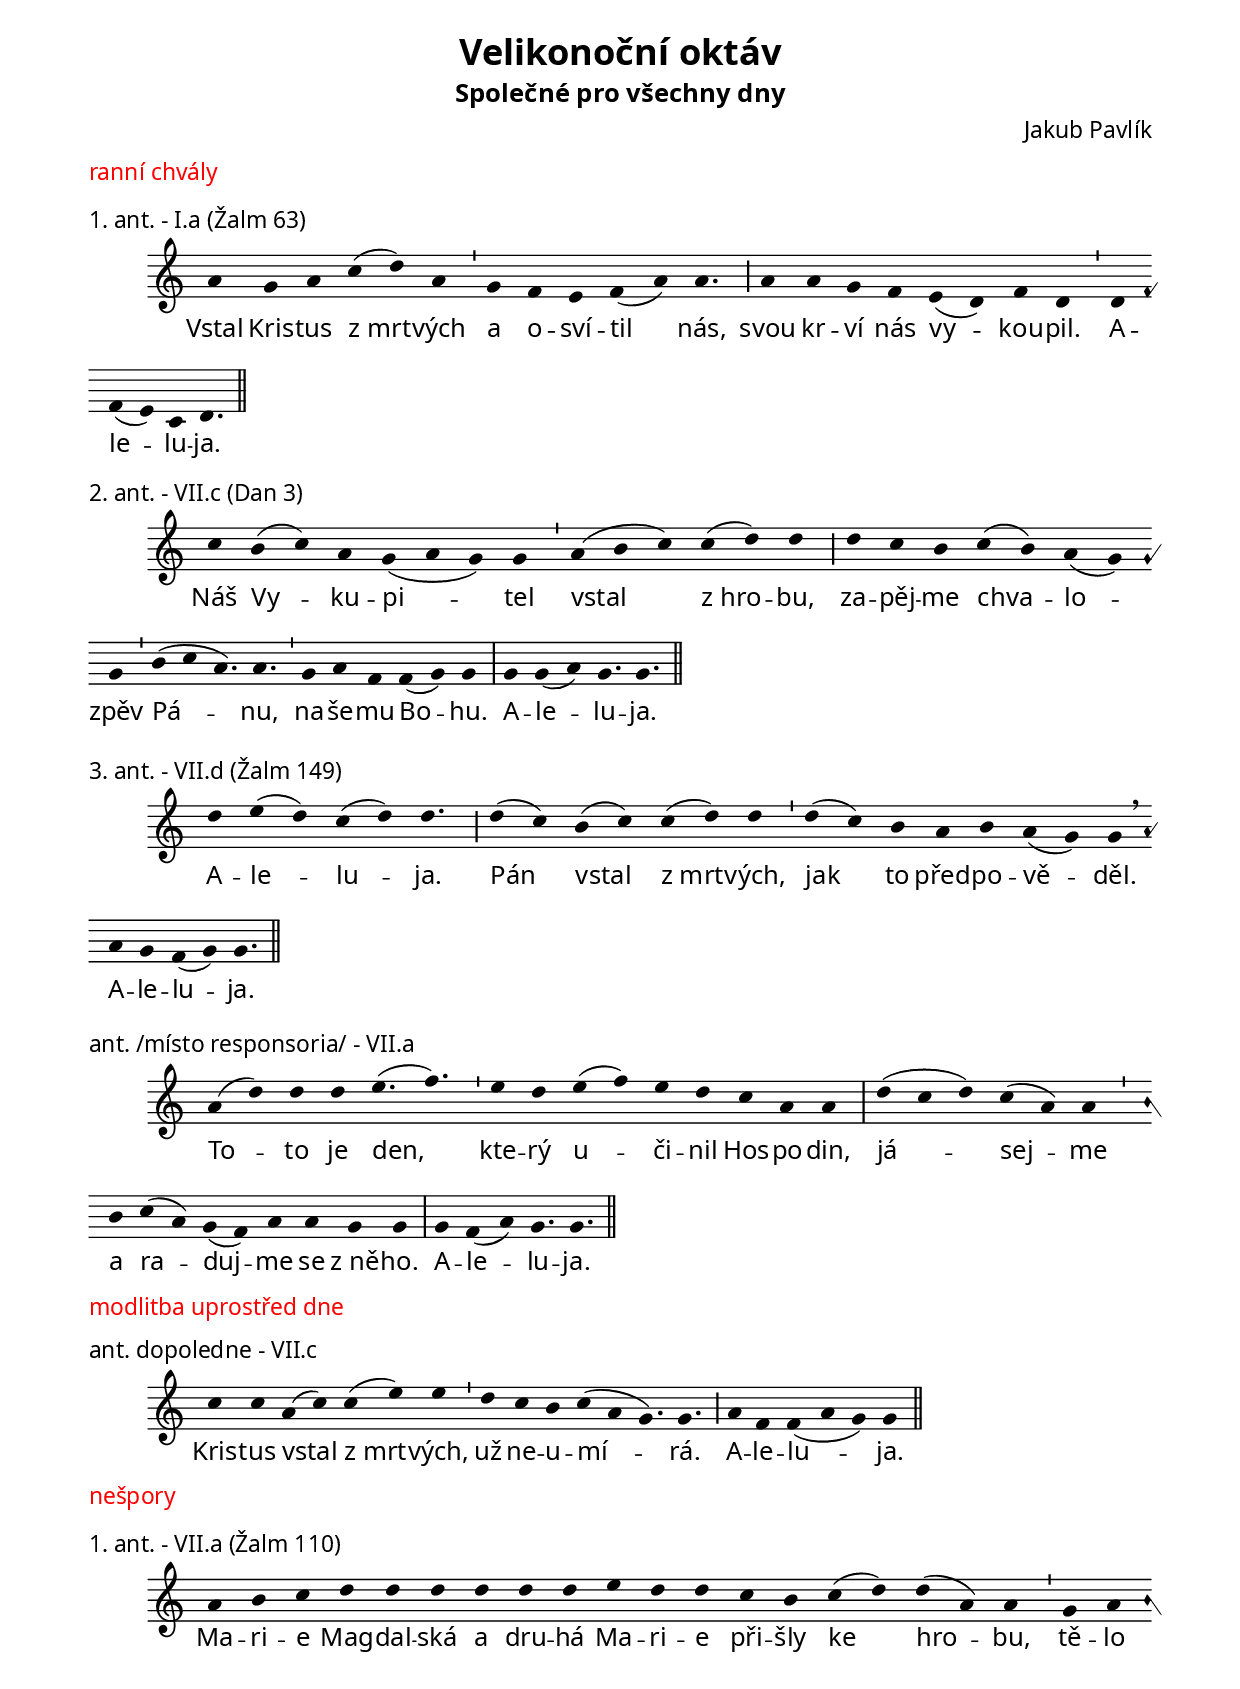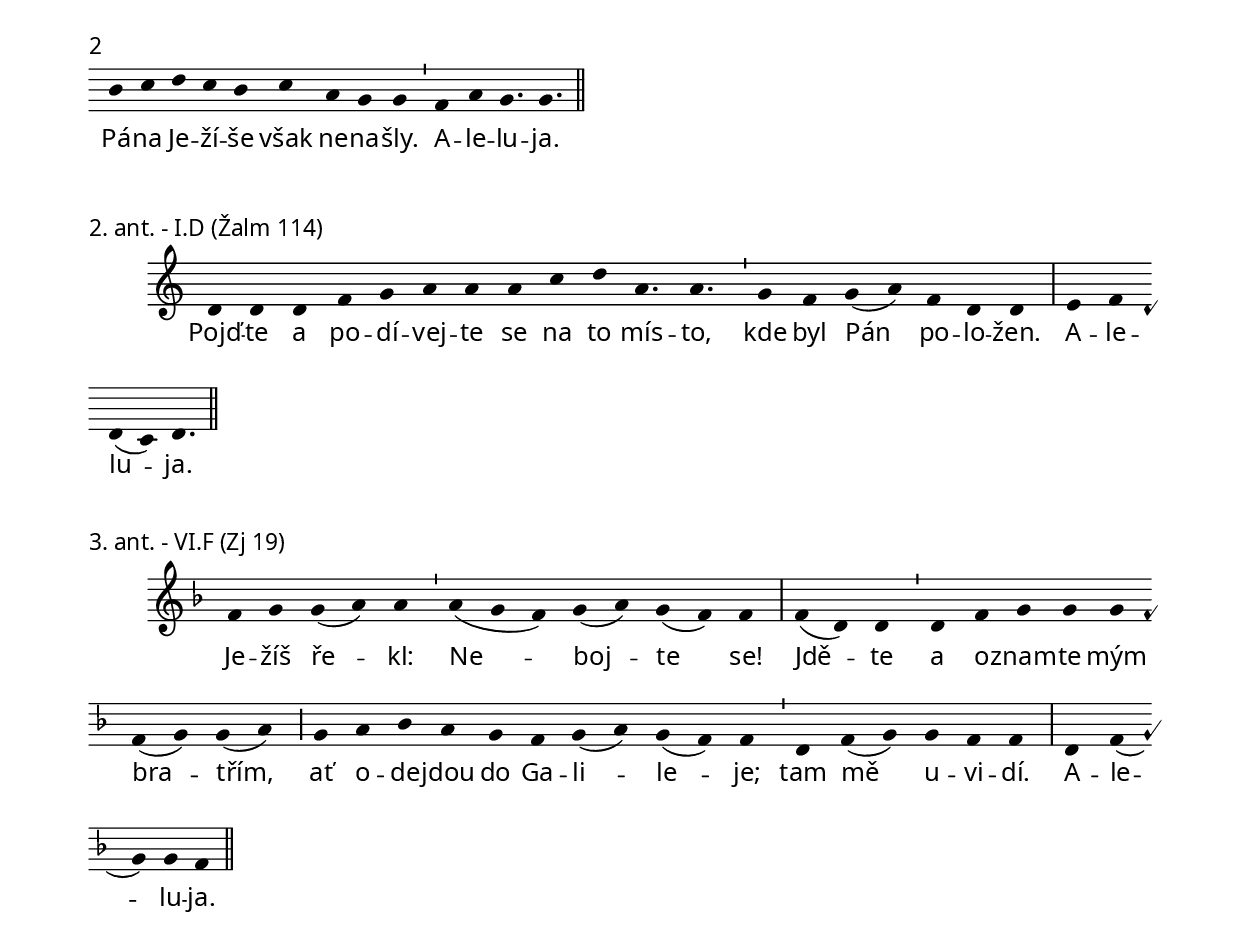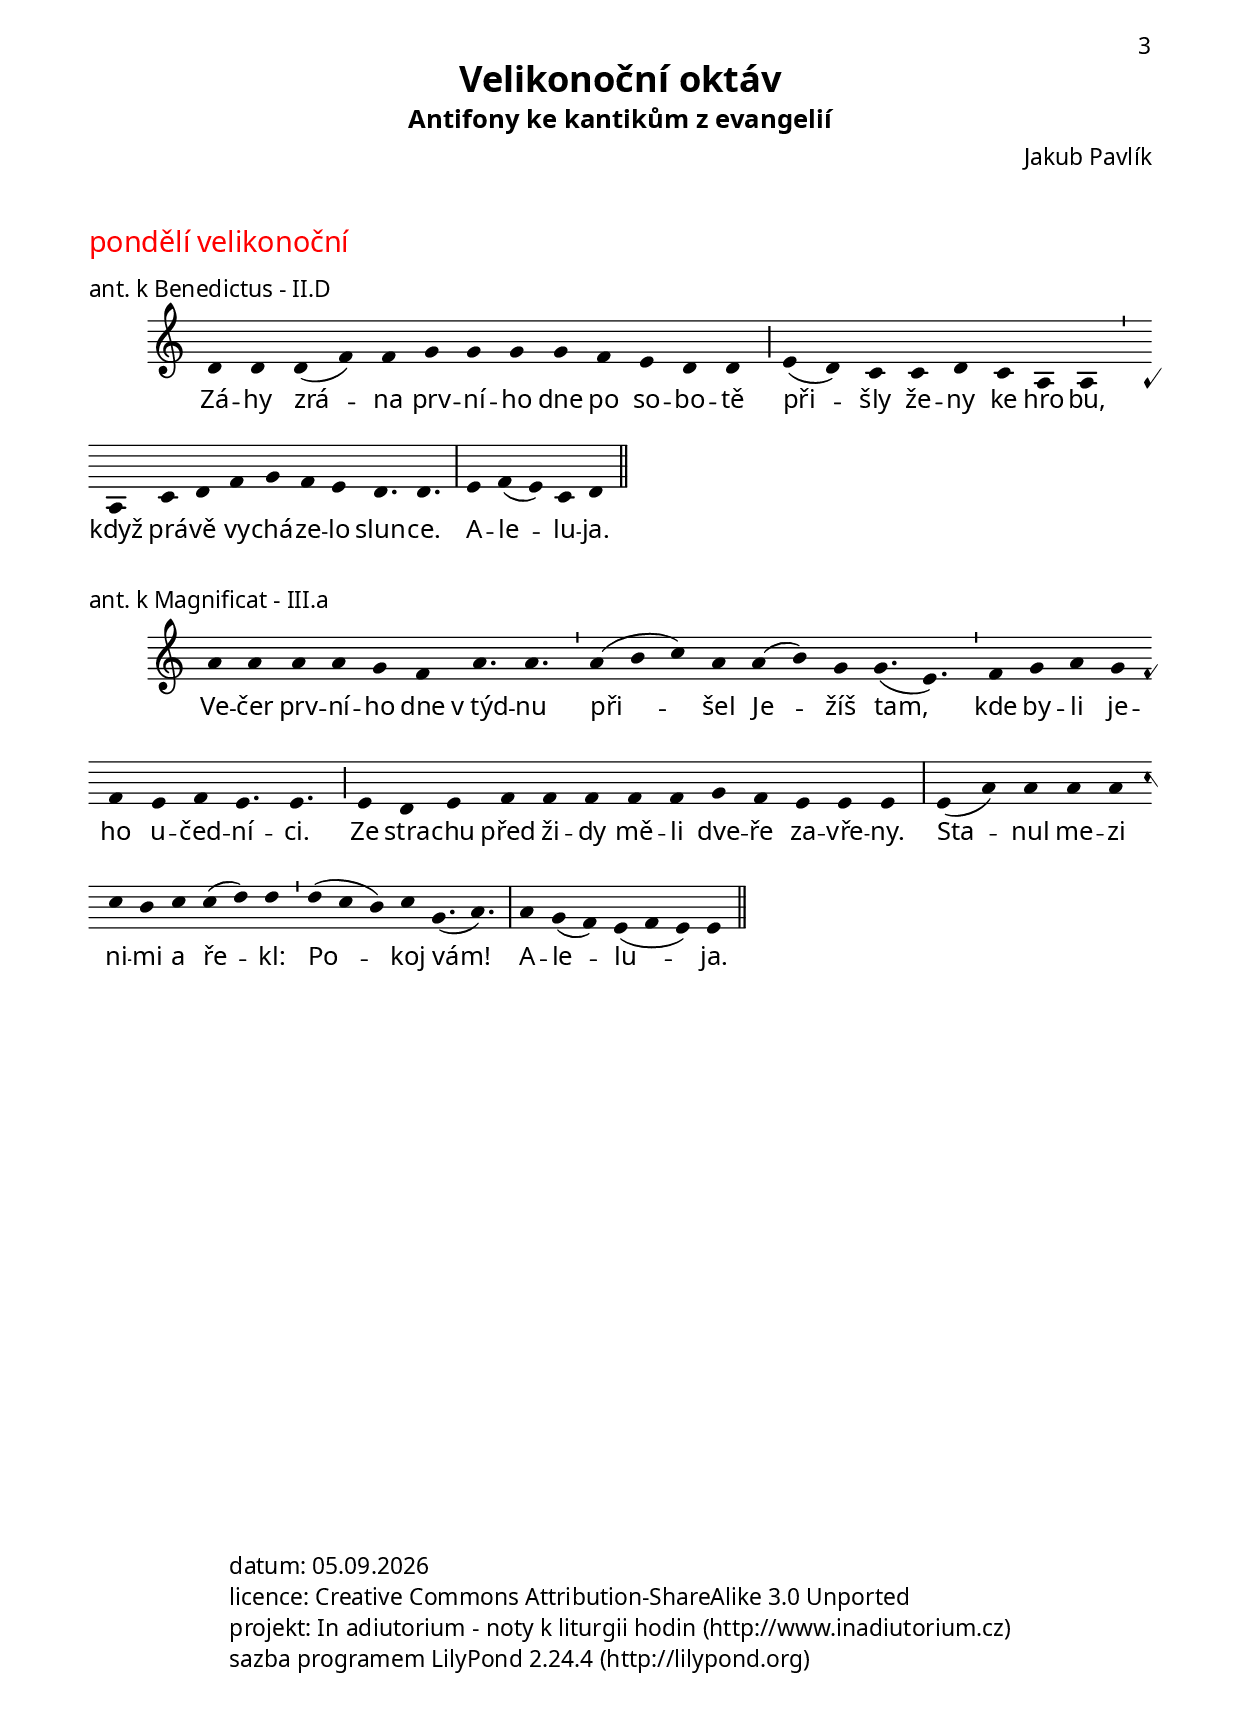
\version "2.12.3"

\header {
  title = "Velikonoční oktáv"
  composer = "Jakub Pavlík"
}

\include "spolecne.ly"

\bookpart {
  \header {
   subtitle = "Společné pro všechny dny" 
  }

\markup {\nadpisHodinka {"ranní chvály"}}

\score {
  \relative c'' {
    \choralniRezim
    a4 g a c( d) a \barMin g f e f( a) a4. \barMaior
    a4 a g f e( d) f d \barMin
    d4 f( e) c d4. \barFinalis
  }
  \addlyrics {
    Vstal Kris -- tus z_mrt -- vých a o -- sví -- til nás,
    svou kr -- ví nás vy -- kou -- pil.
    A -- le -- lu -- ja.
  }
  \header {
    quid = "1. ant."
    modus = "I"
    differentia = "a" 
    psalmus = "Žalm 63"
    piece = \markup {\sestavTitulek}
  }
}

\score {
  \relative c'' {
    \choralniRezim
    c4 b( c) a g( a g) g \barMin a( b c) c( d) d \barMaior
    d c b c( b) a( g) g \barMin
    b( c a4.) a \barMin g4 a f f( g) g \barMax
    g g( a) g4. g \barFinalis
  }
  \addlyrics {
    Náš Vy -- ku -- pi -- tel vstal z_hro -- bu, 
    za -- pěj -- me chva -- lo -- zpěv
    Pá -- nu, na -- še -- mu Bo -- hu.
    A -- le -- lu -- ja.
  }
  \header {
    quid = "2. ant."
    modus = "VII"
    differentia = "c" 
    psalmus = "Dan 3"
    piece = \markup {\sestavTitulek}
  }
}

\score {
  \relative c'' {
    \choralniRezim
    d4 e( d) c( d) d4. \barMaior
    d4( c) b( c) c( d) d \barMin 
    d( c) b a b a( g) g \breathe
    a4 g f( g) g4. \bar "||"
  }
  \addlyrics {
    A -- le -- lu -- ja. Pán vstal z_mrt -- vých, 
    jak to před -- po -- vě -- děl.
    A -- le -- lu -- ja.
  }
  \header {
    quid = "3. ant."
    modus = "VII"
    differentia = "d" 
    psalmus = "Žalm 149"
    piece = \markup {\sestavTitulek}
  }
}

\score {
  \relative c'' {
    \choralniRezim
    a4( d) d d e4.( f) \barMin
    e4 d e( f) e d c a a \barMax
    d( c d ) c( a) a \barMin
    b c( a) g( f) a a g g \barMax
    g f( a) g4. g \barFinalis
  }
  \addlyrics {
    To -- to je den,
    kte -- rý u -- či -- nil Hos -- po -- din,
    já -- sej -- me 
    a ra -- duj -- me se z_ně -- ho.
    A -- le -- lu -- ja.
  }
  \header {
    quid = "ant. /místo responsoria/"
    modus = "VII"
    differentia = "a" 
    psalmus = ""
    id = "paschoctant"
    fons = "Z materiálu pro kompletář."
    piece = \markup {\sestavTitulekBezZalmu}
  }
}

\markup {\nadpisHodinka {"modlitba uprostřed dne"}}

\score {
  \relative c'' {
    \choralniRezim
    c4 c a( c) c( e) e \barMin
    d c b c( a g4.) g \barMaior
    a4 f f( a g) g \barFinalis
  }
  \addlyrics {
    Kris -- tus vstal z_mrt -- vých, už ne -- u -- mí -- rá. 
    A -- le -- lu -- ja.
  }
  \header {
    quid = "ant. dopoledne"
    modus = "VII"
    differentia = "c" 
    psalmus = ""
    piece = \markup {\sestavTitulek}
  }
}

\score {
  \relative c' {
    \choralniRezim
    
  }
  \addlyrics {
    Byl vy -- dán na smrt pro na -- še hří -- chy,
    a vstal z_mrt -- vých
    pro na -- še o -- spra -- ve -- dl -- ně -- ní.
    A -- le -- lu -- ja.
  }
  \header {
    quid = "ant. v poledne"
    modus = ""
    differentia = "" 
    psalmus = ""
    piece = \markup {\sestavTitulek}
  }
}

\score {
  \relative c' {
    \choralniRezim
    
  }
  \addlyrics {
    Když jste s_Kris -- tem by -- li vzkří -- še -- ni,
    u -- si -- luj -- te o to,
    co po -- chá -- zí shů -- ry.
    A -- le -- lu -- ja.
  }
  \header {
    quid = "ant. odpoledne"
    modus = ""
    differentia = "" 
    psalmus = ""
    piece = \markup {\sestavTitulek}
  }
}

\markup {\nadpisHodinka {"nešpory"}}

\score {
  \relative c'' {
    \choralniRezim
    a4 b c d d d d d d e d d c b c( d) d( a) a \barMin 
    g4 a b c d c b c a g g  \barMin
    f a g4. g \barFinalis
  }
  \addlyrics {
    Ma -- ri -- e Mag -- dal -- ská a dru -- há Ma -- ri -- e
    při -- šly ke hro -- bu, tě -- lo Pá -- na Je -- ží -- še však ne -- na -- šly.
    A -- le -- lu -- ja.
  }
  \header {
    quid = "1. ant."
    modus = "VII"
    differentia = "a" 
    psalmus = "Žalm 110"
    piece = \markup {\sestavTitulek}
  }
}

\score {
  \relative c' {
    \choralniRezim
    d4 d d f g a a a c d a4. a \barMin
    g4 f g( a) f d d \barMax
    e4 f d( c) d4. \barFinalis
  }
  \addlyrics {
    Pojď -- te a po -- dí -- vej -- te se na to mís -- to, 
    kde byl Pán po -- lo -- žen.
    A -- le -- lu -- ja.
  }
  \header {
    quid = "2. ant."
    modus = "I"
    differentia = "D" 
    psalmus = "Žalm 114"
    piece = \markup {\sestavTitulek}
  }
}

\score {
  \relative c' {
    \choralniRezim
    \key f \major
    f4 g g( a) a \barMin a( g f) g( a) g( f) f \barMax
    f( d) d \barMin d f g g g f( g) g( a) \barMaior
    g a bes a g f g( a) g( f) f \barMin
    d f( g) g f f \barMax
    d f( g) g f \bar "||"
  }
  \addlyrics {
    Je -- žíš ře -- kl: Ne -- boj -- te se! 
    Jdě -- te a o -- znam -- te mým bra -- třím,
    ať o -- de -- jdou do Ga -- li -- le -- je;
    tam mě u -- vi -- dí.
    A -- le -- lu -- ja.
  }
  \header {
    quid = "3. ant."
    modus = "VI"
    differentia = "F" 
    psalmus = "Zj 19"
    piece = \markup {\sestavTitulek}
  }
}
}

\bookpart {
  \header {
    subtitle = "Antifony ke kantikům z evangelií" 
  }
 
  \markup\nadpisDen {pondělí velikonoční}
 
  \score {
    \relative c' {
      \choralniRezim
      d4 d d( f) f g g g g f e d d \barMaior
      e( d) c c d c a a \barMin
      a c d f g f e d4. d \barMax
      e4 f( e) c d \barFinalis
    }
    \addlyrics {
      Zá -- hy zrá -- na prv -- ní -- ho dne po so -- bo -- tě
      při -- šly že -- ny ke hro -- bu,
      když prá -- vě vy -- chá -- ze -- lo slun -- ce.
      A -- le -- lu -- ja.
    }
    \header {
      quid = "ant. k Benedictus"
      modus = "II"
      differentia = "D" 
      psalmus = ""
      id = ""
      piece = \markup {\sestavTitulekBezZalmu}
    }
  }
  
  \score {
    \relative c'' {
      \choralniRezim
      a4 a a a g f a4. a \barMin
      a4( b c) a a( b) g g4.( e) \barMin
      f4 g a g f e f e4. e \barMaior
      e4 d e f f f f f g f e e e \barMax
      
      e( a) a a a c b c c( d) d \barMin
      d( c b) c g4.( a) \barMax
      
      a4 g( f) e( f e) e \barFinalis
    }
    \addlyrics {
      Ve -- čer prv -- ní -- ho dne v_týd -- nu
      při -- šel Je -- žíš tam,
      kde by -- li je -- ho u -- čed -- ní -- ci.
      Ze stra -- chu před ži -- dy mě -- li dve -- ře za -- vře -- ny.
      
      Sta -- nul me -- zi ni -- mi a ře -- kl:
      Po -- koj vám!
      
      A -- le -- lu -- ja.
    }
    \header {
      quid = "ant. k Magnificat"
      modus = "III"
      differentia = "a" 
      psalmus = ""
      id = ""
      piece = \markup {\sestavTitulekBezZalmu}
    }
  }
}